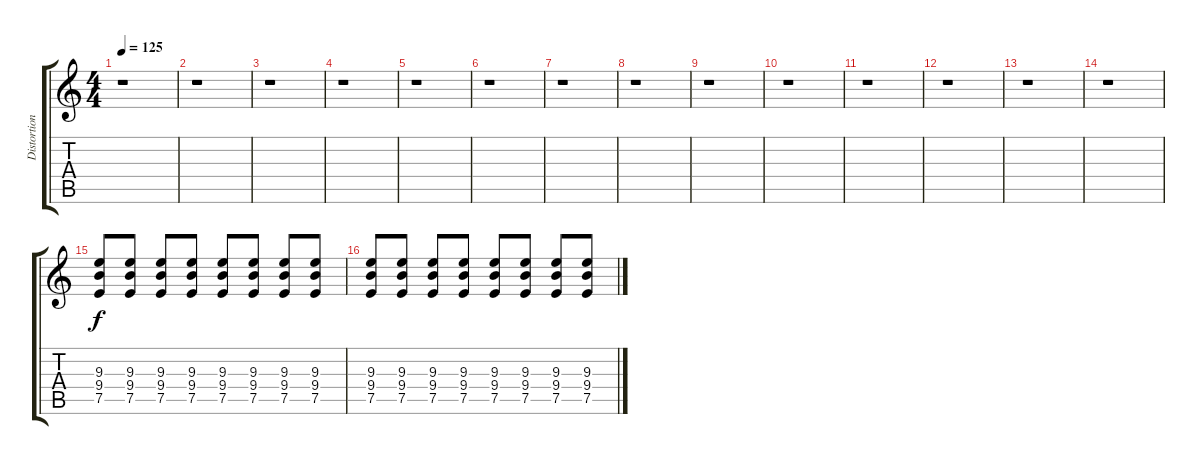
\track ("Distortion Guitar" "Distortion") {instrument distortionguitar}
\staff {score tabs}
\tuning (E4 B3 G3 D3 A2 E2) {hide}
\ts (4 4)
\tempo 125
\clef g2
\ks c
r.1{dy f} |
r.1 |
r.1 |
r.1 |
r.1 |
r.1 |
r.1 |
r.1 |
r.1 |
r.1 |
r.1 |
r.1 |
r.1 |
r.1 |
(9.3 9.4 7.5).8 (9.3 9.4 7.5).8 (9.3 9.4 7.5).8 (9.3 9.4 7.5).8 (9.3 9.4 7.5).8 (9.3 9.4 7.5).8 (9.3 9.4 7.5).8 (9.3 9.4 7.5).8 |
(9.3 9.4 7.5).8 (9.3 9.4 7.5).8 (9.3 9.4 7.5).8 (9.3 9.4 7.5).8 (9.3 9.4 7.5).8 (9.3 9.4 7.5).8 (9.3 9.4 7.5).8 (9.3 9.4 7.5).8
